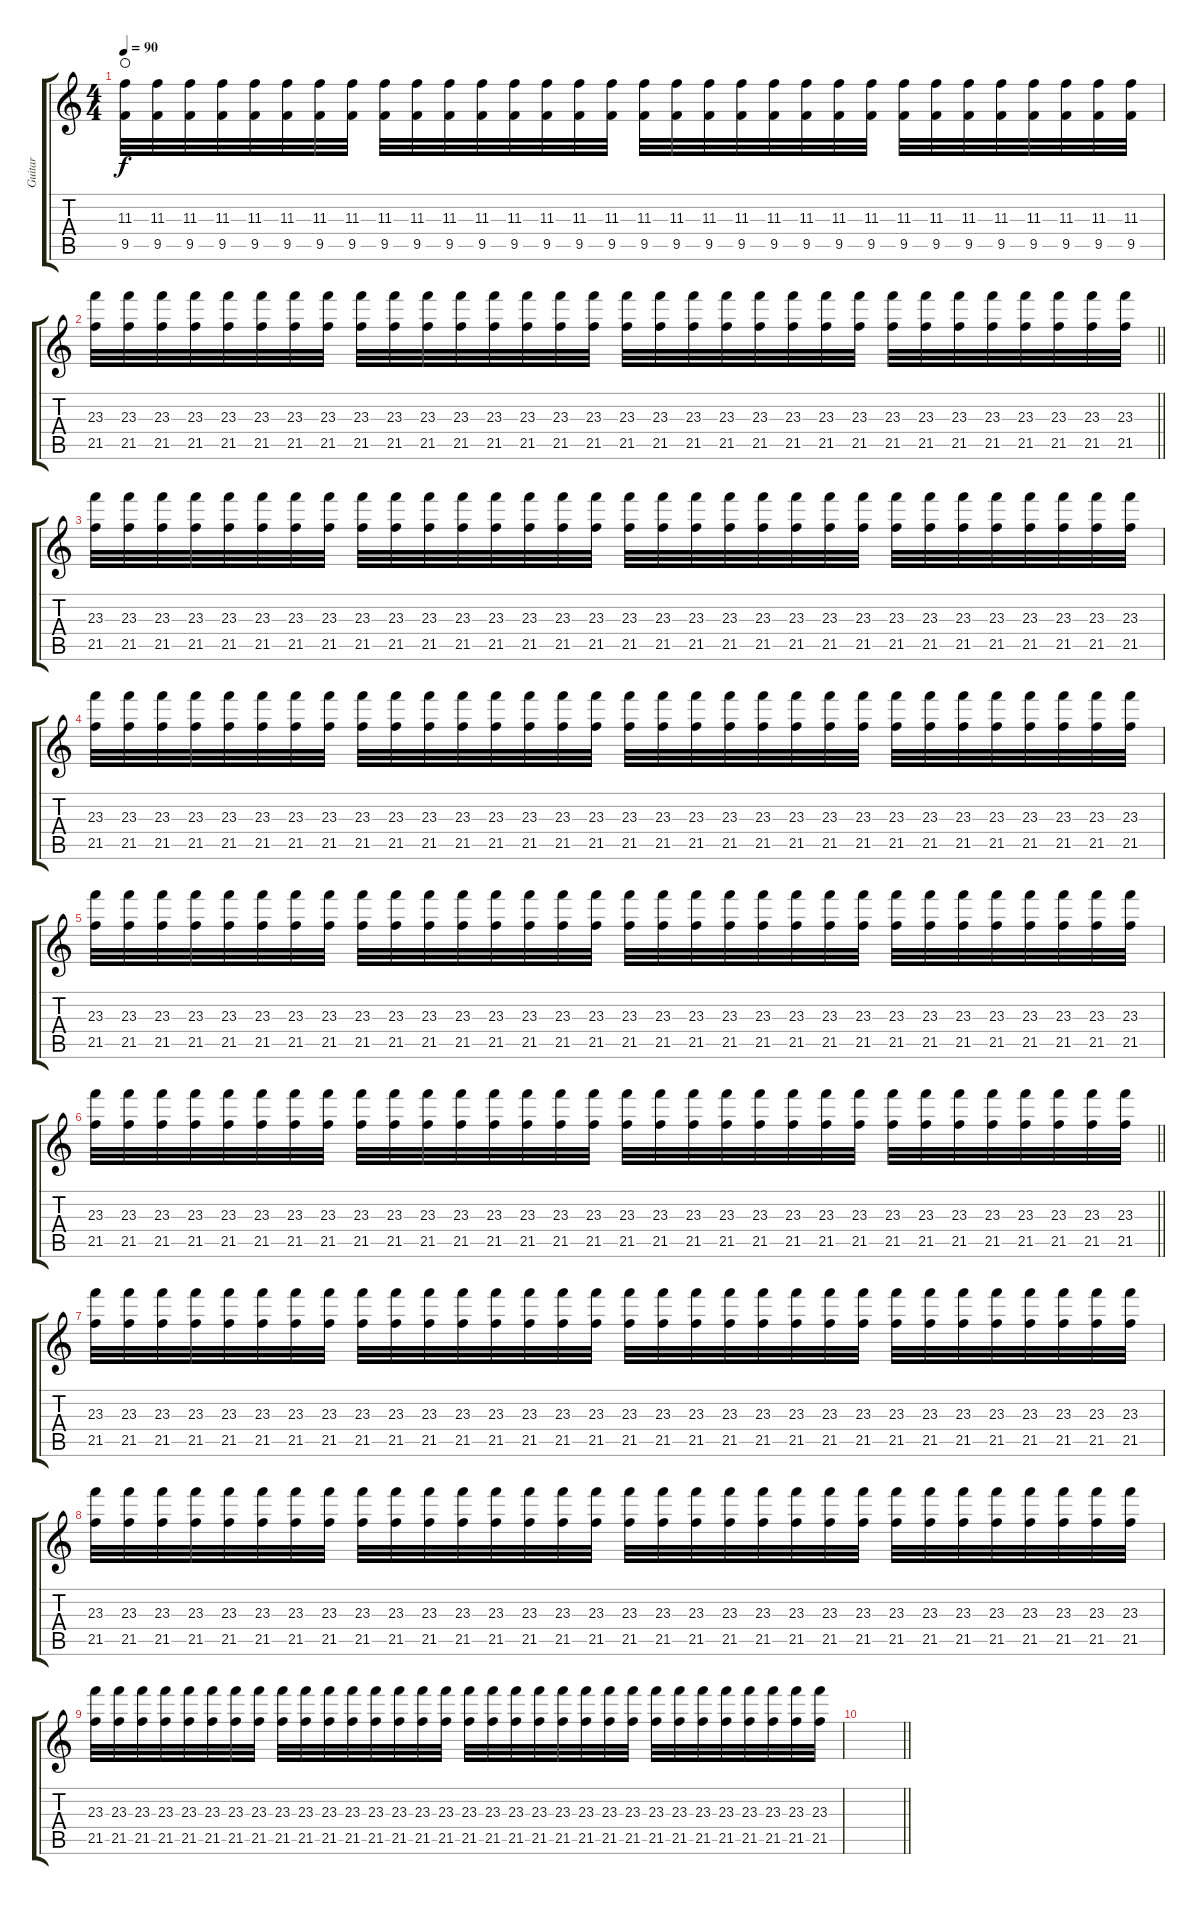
\track ("Guitar" "Guitar") {instrument overdrivenguitar}
\staff {score tabs}
\tuning (Eb4 Bb3 Gb3 Db3 Ab2 Db2) {hide}
\ts (4 4)
\tempo 90
\clef g2
\ks c
(11.3 9.5).32{dy f waho} (11.3 9.5).32 (11.3 9.5).32 (11.3 9.5).32 (11.3 9.5).32 (11.3 9.5).32 (11.3 9.5).32 (11.3 9.5).32 (11.3 9.5).32 (11.3 9.5).32 (11.3 9.5).32 (11.3 9.5).32 (11.3 9.5).32 (11.3 9.5).32 (11.3 9.5).32 (11.3 9.5).32 (11.3 9.5).32 (11.3 9.5).32 (11.3 9.5).32 (11.3 9.5).32 (11.3 9.5).32 (11.3 9.5).32 (11.3 9.5).32 (11.3 9.5).32 (11.3 9.5).32 (11.3 9.5).32 (11.3 9.5).32 (11.3 9.5).32 (11.3 9.5).32 (11.3 9.5).32 (11.3 9.5).32 (11.3 9.5).32 |
\barLineRight lightlight
(23.3 21.5).32 (23.3 21.5).32 (23.3 21.5).32 (23.3 21.5).32 (23.3 21.5).32 (23.3 21.5).32 (23.3 21.5).32 (23.3 21.5).32 (23.3 21.5).32 (23.3 21.5).32 (23.3 21.5).32 (23.3 21.5).32 (23.3 21.5).32 (23.3 21.5).32 (23.3 21.5).32 (23.3 21.5).32 (23.3 21.5).32 (23.3 21.5).32 (23.3 21.5).32 (23.3 21.5).32 (23.3 21.5).32 (23.3 21.5).32 (23.3 21.5).32 (23.3 21.5).32 (23.3 21.5).32 (23.3 21.5).32 (23.3 21.5).32 (23.3 21.5).32 (23.3 21.5).32 (23.3 21.5).32 (23.3 21.5).32 (23.3 21.5).32 |
\section ("" "")
(23.3 21.5).32 (23.3 21.5).32 (23.3 21.5).32 (23.3 21.5).32 (23.3 21.5).32 (23.3 21.5).32 (23.3 21.5).32 (23.3 21.5).32 (23.3 21.5).32 (23.3 21.5).32 (23.3 21.5).32 (23.3 21.5).32 (23.3 21.5).32 (23.3 21.5).32 (23.3 21.5).32 (23.3 21.5).32 (23.3 21.5).32 (23.3 21.5).32 (23.3 21.5).32 (23.3 21.5).32 (23.3 21.5).32 (23.3 21.5).32 (23.3 21.5).32 (23.3 21.5).32 (23.3 21.5).32 (23.3 21.5).32 (23.3 21.5).32 (23.3 21.5).32 (23.3 21.5).32 (23.3 21.5).32 (23.3 21.5).32 (23.3 21.5).32 |
(23.3 21.5).32 (23.3 21.5).32 (23.3 21.5).32 (23.3 21.5).32 (23.3 21.5).32 (23.3 21.5).32 (23.3 21.5).32 (23.3 21.5).32 (23.3 21.5).32 (23.3 21.5).32 (23.3 21.5).32 (23.3 21.5).32 (23.3 21.5).32 (23.3 21.5).32 (23.3 21.5).32 (23.3 21.5).32 (23.3 21.5).32 (23.3 21.5).32 (23.3 21.5).32 (23.3 21.5).32 (23.3 21.5).32 (23.3 21.5).32 (23.3 21.5).32 (23.3 21.5).32 (23.3 21.5).32 (23.3 21.5).32 (23.3 21.5).32 (23.3 21.5).32 (23.3 21.5).32 (23.3 21.5).32 (23.3 21.5).32 (23.3 21.5).32 |
(23.3 21.5).32 (23.3 21.5).32 (23.3 21.5).32 (23.3 21.5).32 (23.3 21.5).32 (23.3 21.5).32 (23.3 21.5).32 (23.3 21.5).32 (23.3 21.5).32 (23.3 21.5).32 (23.3 21.5).32 (23.3 21.5).32 (23.3 21.5).32 (23.3 21.5).32 (23.3 21.5).32 (23.3 21.5).32 (23.3 21.5).32 (23.3 21.5).32 (23.3 21.5).32 (23.3 21.5).32 (23.3 21.5).32 (23.3 21.5).32 (23.3 21.5).32 (23.3 21.5).32 (23.3 21.5).32 (23.3 21.5).32 (23.3 21.5).32 (23.3 21.5).32 (23.3 21.5).32 (23.3 21.5).32 (23.3 21.5).32 (23.3 21.5).32 |
\barLineRight lightlight
(23.3 21.5).32 (23.3 21.5).32 (23.3 21.5).32 (23.3 21.5).32 (23.3 21.5).32 (23.3 21.5).32 (23.3 21.5).32 (23.3 21.5).32 (23.3 21.5).32 (23.3 21.5).32 (23.3 21.5).32 (23.3 21.5).32 (23.3 21.5).32 (23.3 21.5).32 (23.3 21.5).32 (23.3 21.5).32 (23.3 21.5).32 (23.3 21.5).32 (23.3 21.5).32 (23.3 21.5).32 (23.3 21.5).32 (23.3 21.5).32 (23.3 21.5).32 (23.3 21.5).32 (23.3 21.5).32 (23.3 21.5).32 (23.3 21.5).32 (23.3 21.5).32 (23.3 21.5).32 (23.3 21.5).32 (23.3 21.5).32 (23.3 21.5).32 |
(23.3 21.5).32 (23.3 21.5).32 (23.3 21.5).32 (23.3 21.5).32 (23.3 21.5).32 (23.3 21.5).32 (23.3 21.5).32 (23.3 21.5).32 (23.3 21.5).32 (23.3 21.5).32 (23.3 21.5).32 (23.3 21.5).32 (23.3 21.5).32 (23.3 21.5).32 (23.3 21.5).32 (23.3 21.5).32 (23.3 21.5).32 (23.3 21.5).32 (23.3 21.5).32 (23.3 21.5).32 (23.3 21.5).32 (23.3 21.5).32 (23.3 21.5).32 (23.3 21.5).32 (23.3 21.5).32 (23.3 21.5).32 (23.3 21.5).32 (23.3 21.5).32 (23.3 21.5).32 (23.3 21.5).32 (23.3 21.5).32 (23.3 21.5).32 |
(23.3 21.5).32 (23.3 21.5).32 (23.3 21.5).32 (23.3 21.5).32 (23.3 21.5).32 (23.3 21.5).32 (23.3 21.5).32 (23.3 21.5).32 (23.3 21.5).32 (23.3 21.5).32 (23.3 21.5).32 (23.3 21.5).32 (23.3 21.5).32 (23.3 21.5).32 (23.3 21.5).32 (23.3 21.5).32 (23.3 21.5).32 (23.3 21.5).32 (23.3 21.5).32 (23.3 21.5).32 (23.3 21.5).32 (23.3 21.5).32 (23.3 21.5).32 (23.3 21.5).32 (23.3 21.5).32 (23.3 21.5).32 (23.3 21.5).32 (23.3 21.5).32 (23.3 21.5).32 (23.3 21.5).32 (23.3 21.5).32 (23.3 21.5).32 |
(23.3 21.5).32 (23.3 21.5).32 (23.3 21.5).32 (23.3 21.5).32 (23.3 21.5).32 (23.3 21.5).32 (23.3 21.5).32 (23.3 21.5).32 (23.3 21.5).32 (23.3 21.5).32 (23.3 21.5).32 (23.3 21.5).32 (23.3 21.5).32 (23.3 21.5).32 (23.3 21.5).32 (23.3 21.5).32 (23.3 21.5).32 (23.3 21.5).32 (23.3 21.5).32 (23.3 21.5).32 (23.3 21.5).32 (23.3 21.5).32 (23.3 21.5).32 (23.3 21.5).32 (23.3 21.5).32 (23.3 21.5).32 (23.3 21.5).32 (23.3 21.5).32 (23.3 21.5).32 (23.3 21.5).32 (23.3 21.5).32 (23.3 21.5).32 |
\barLineRight lightlight
